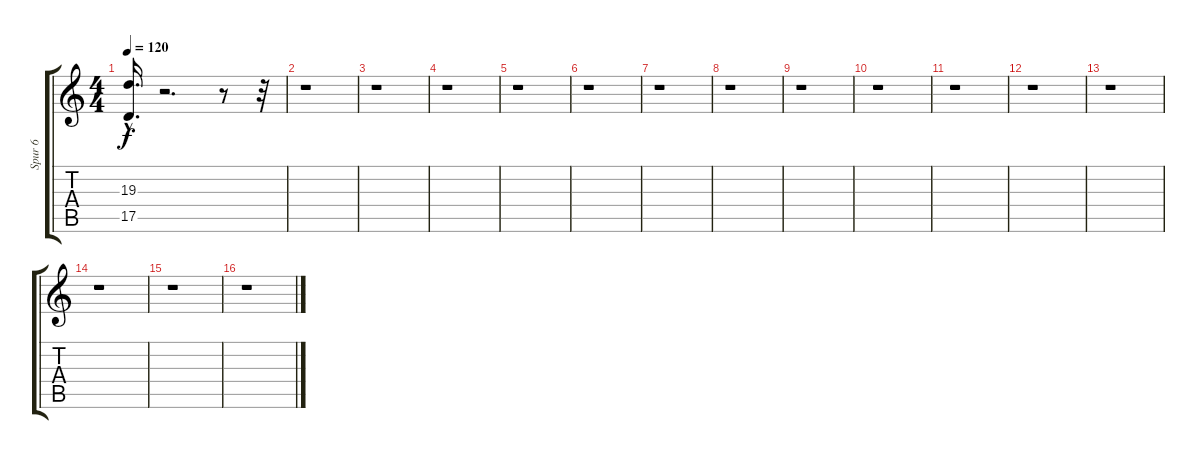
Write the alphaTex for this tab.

\track ("Spur 6" "Spur 6") {instrument churchorgan}
\staff {score tabs}
\tuning (E4 B3 G3 D3 A2 E2) {hide}
\ts (4 4)
\tempo 120
\clef g2
\ks c
(19.3{hac t} 17.5{hac t}).16{d dy f} r.2{d} r.8 r.32 |
r.1 |
r.1 |
r.1 |
r.1 |
r.1 |
r.1 |
r.1 |
r.1 |
r.1 |
r.1 |
r.1 |
r.1 |
r.1 |
r.1 |
r.1
